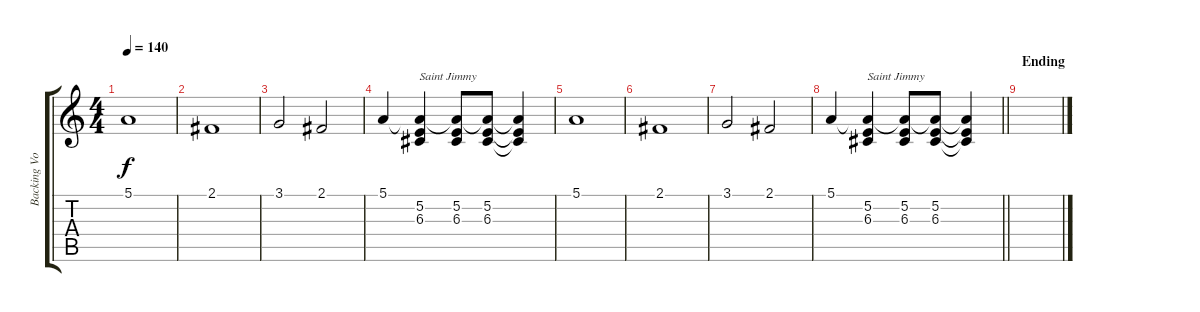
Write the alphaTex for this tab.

\track ("Backing Vocals" "Backing Vo") {instrument voiceoohs}
\staff {score tabs}
\tuning (E4 B3 G3 D3 A2 E2) {hide}
\ts (4 4)
\tempo 140
\clef g2
\ks c
5.1.1{dy f} |
2.1.1 |
3.1.2 2.1.2 |
5.1.4 (5.1{t} 5.2 6.3).4{txt "Saint Jimmy"} (5.1{t} 5.2 6.3).8 (5.1{t} 5.2 6.3).8 (5.1{t} 5.2{t} 6.3{t}).4 |
5.1.1 |
2.1.1 |
3.1.2 2.1.2 |
\barLineRight lightlight
5.1.4 (5.1{t} 5.2 6.3).4{txt "Saint Jimmy"} (5.1{t} 5.2 6.3).8 (5.1{t} 5.2 6.3).8 (5.1{t} 5.2{t} 6.3{t}).4 |
\section ("" "Ending")
